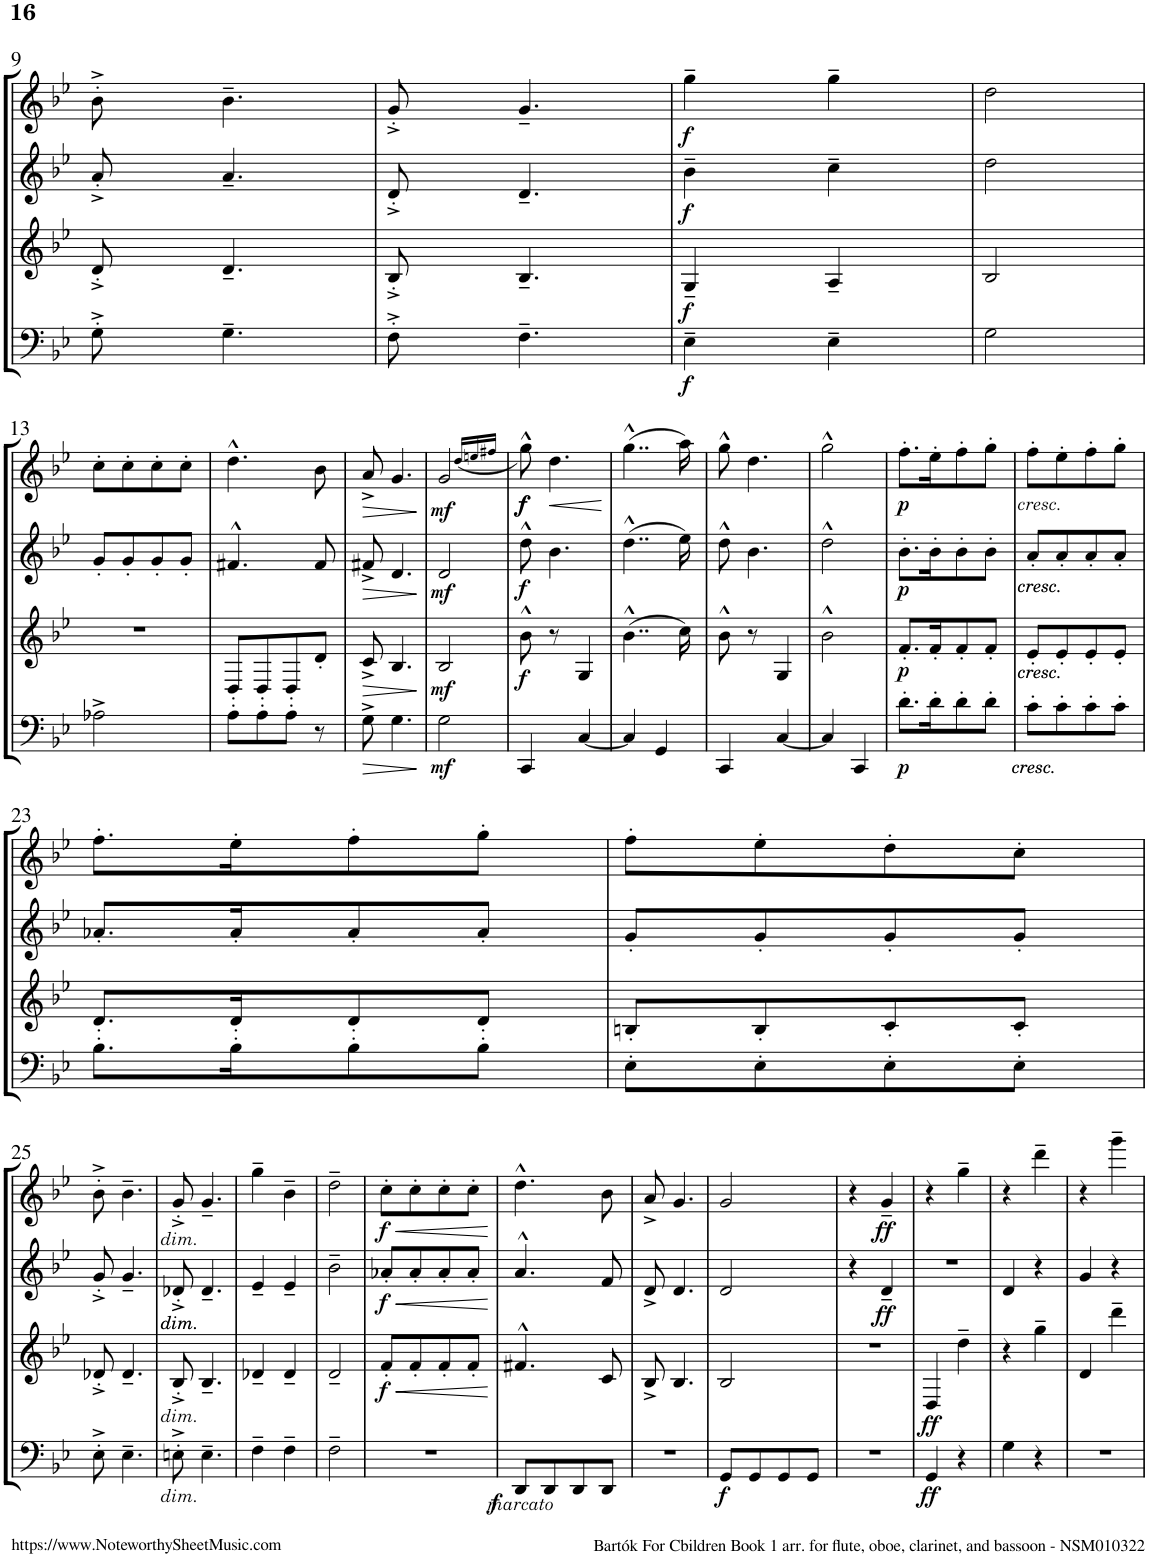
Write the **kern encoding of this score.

**kern	**dynam	**kern	**dynam	**kern	**dynam	**kern	**dynam
*part4	*part4	*part3	*part3	*part2	*part2	*part1	*part1
*staff4	*staff4	*staff3	*staff3	*staff2	*staff2	*staff1	*staff1
*I"Bn	*	*I"Cl	*	*I"Ob	*	*I"Fl	*
*	*	*I'Cl	*	*I'Ob	*	*I'Fl	*
!!LO:PB:g=z
*clefF4	*	*clefG2	*	*clefG2	*	*clefG2	*
*	*	*ITrd1c2	*	*	*	*	*
*k[b-e-]	*	*k[b-e-]	*	*k[b-e-]	*	*k[b-e-]	*
*M2/4	*	*M2/4	*	*M2/4	*	*M2/4	*
=9	=9	=9	=9	=9	=9	=9	=9
8G'^\	.	8d'^/	.	8a'^/	.	8b-'^\	.
4.G~\	.	4.d~/	.	4.a~/	.	4.b-~\	.
=10	=10	=10	=10	=10	=10	=10	=10
8F'^\	.	8B-'^/	.	8d'^/	.	8g'^/	.
4.F~\	.	4.B-~/	.	4.d~/	.	4.g~/	.
=11	=11	=11	=11	=11	=11	=11	=11
!	!LO:DY:b	!	!LO:DY:b	!	!LO:DY:b	!	!LO:DY:b
4E-~\	f	4G~/	f	4b-~\	f	4gg~\	f
4E-~\	.	4A~/	.	4cc~\	.	4gg~\	.
=12	=12	=12	=12	=12	=12	=12	=12
2G\	.	2B-/	.	2dd\	.	2dd\	.
!!LO:LB:g=z
=13	=13	=13	=13	=13	=13	=13	=13
2A-X^\	.	2r	.	8g'/L	.	8cc'\L	.
.	.	.	.	8g'/	.	8cc'\	.
.	.	.	.	8g'/	.	8cc'\	.
.	.	.	.	8g'/J	.	8cc'\J	.
=14	=14	=14	=14	=14	=14	=14	=14
8A'\L	.	8D'/L	.	4.f#X^^/	.	4.dd^^\	.
8A'\	.	8D'/	.	.	.	.	.
8A'\J	.	8D'/	.	.	.	.	.
8r	.	8d'/J	.	8f#/	.	8b-\	.
=15	=15	=15	=15	=15	=15	=15	=15
!	!	!	!LO:HP:b	!	!LO:HP:b	!	!LO:HP:b
8G^\	.	8c^/	>	8f#X^/	>	8a^/	>
4.G\	.	4.B-/	.	4.d/	.	4.g/	.
=16	=16	=16	=16	=16	=16	=16	=16
!	!LO:DY:b	!	!LO:DY:b	!	!LO:DY:b	!	!LO:DY:b
2G\	mf	2B-/	mf	2d/	mf	2g/	mf
.	.	.	.	.	.	(16qdd/LL	.
.	.	.	.	.	.	16qeen/	.
.	.	.	.	.	.	16qff#X/JJ	.
=17	=17	=17	=17	=17	=17	=17	=17
!	!	!	!LO:DY:b	!	!LO:DY:b	!	!LO:DY:b
!	!	!	!	!	!	!	!LO:DY:n=1:b
4CC/	.	8b-^^\	f	8dd^^\	f	8gg^^\)	f f
!	!	!	!	!	!	!	!LO:HP:b
.	.	8r	.	4.b-\	.	4.dd\	<
[4C/	.	4G/	.	.	.	.	.
.	.	.	.	.	.	.	]
=18	=18	=18	=18	=18	=18	=18	=18
4C/]	.	(4..b-^^\	.	(4..dd^^\	.	(4..gg^^\	.
4GG/	.	.	.	.	.	.	.
.	.	16cc\)	.	16ee-\)	.	16aa\)	.
=19	=19	=19	=19	=19	=19	=19	=19
4CC/	.	8b-^^\	.	8dd^^\	.	8gg^^\	.
.	.	8r	.	4.b-\	.	4.dd\	.
[4C/	.	4G/	.	.	.	.	.
=20	=20	=20	=20	=20	=20	=20	=20
4C/]	.	2b-^^\	.	2dd^^\	.	2gg^^\	.
4CC/	.	.	.	.	.	.	.
=21	=21	=21	=21	=21	=21	=21	=21
!	!LO:DY:b	!	!LO:DY:b	!	!LO:DY:b	!	!LO:DY:b
8.d'\L	p	8.f'/L	p	8.b-'\L	p	8.ff'\L	p
16d'\K	.	16f'/K	.	16b-'\K	.	16ee-'\K	.
8d'\	.	8f'/	.	8b-'\	.	8ff'\	.
8d'\J	.	8f'/J	.	8b-'\J	.	8gg'\J	.
=22	=22	=22	=22	=22	=22	=22	=22
!	!LO:DY:b	!	!	!	!	!	!
!	!LO:DY:n=1:b	!	!LO:DY:b	!	!	!	!
!	!	!	!LO:DY:n=1:b	!	!LO:DY:b	!	!
!	!	!	!	!	!LO:DY:n=1:b	!	!LO:DY:b
8c'\L	other-dynamics other-dynamics	8e-'/L	other-dynamics other-dynamics	8a'/L	other-dynamics other-dynamics	8ff'\L	other-dynamics
8c'\	.	8e-'/	.	8a'/	.	8ee-'\	.
8c'\	.	8e-'/	.	8a'/	.	8ff'\	.
8c'\J	.	8e-'/J	.	8a'/J	.	8gg'\J	.
!!LO:LB:g=z
=23	=23	=23	=23	=23	=23	=23	=23
8.B-'\L	.	8.d'/L	.	8.a-X'/L	.	8.ff'\L	.
16B-'\K	.	16d'/K	.	16a-'/K	.	16ee-'\K	.
8B-'\	.	8d'/	.	8a-'/	.	8ff'\	.
8B-'\J	.	8d'/J	.	8a-'/J	.	8gg'\J	.
=24	=24	=24	=24	=24	=24	=24	=24
8E-'\L	.	8Bn'/L	.	8g'/L	.	8ff'\L	.
8E-'\	.	8B'/	.	8g'/	.	8ee-'\	.
8E-'\	.	8c'/	.	8g'/	.	8dd'\	.
8E-'\J	.	8c'/J	.	8g'/J	.	8cc'\J	.
!!LO:LB:g=z
=25	=25	=25	=25	=25	=25	=25	=25
8E-'^\	.	8d-X'^/	.	8g'^/	.	8b-'^\	.
4.E-~\	.	4.d-~/	.	4.g~/	.	4.b-~\	.
=26	=26	=26	=26	=26	=26	=26	=26
!	!LO:DY:b	!	!LO:DY:b	!	!LO:DY:b	!	!
!	!	!	!	!	!LO:DY:n=1:b	!	!LO:DY:b
8En'^\	other-dynamics	8B-'^/	other-dynamics	8d-X'^/	other-dynamics other-dynamics	8g'^/	other-dynamics
4.E~\	.	4.B-~/	.	4.d-~/	.	4.g~/	.
=27	=27	=27	=27	=27	=27	=27	=27
4F~\	.	4d-X~/	.	4e-~/	.	4gg~\	.
4F~\	.	4d-~/	.	4e-~/	.	4b-~\	.
=28	=28	=28	=28	=28	=28	=28	=28
2F~\	.	2d~/	.	2b-~\	.	2dd~\	.
=29	=29	=29	=29	=29	=29	=29	=29
!	!	!	!LO:DY:b	!	!LO:DY:b	!	!LO:DY:b
2r	.	8f'/L	f	8a-X'/L	f	8cc'\L	f
.	.	8f'/	.	8a-'/	.	8cc'\	.
.	.	8f'/	.	8a-'/	.	8cc'\	.
.	.	8f'/J	.	8a-'/J	.	8cc'\J	.
.	.	.	]	.	]	.	[
=30	=30	=30	=30	=30	=30	=30	=30
!	!LO:DY:b	!	!	!	!	!	!
!	!LO:DY:n=1:b	!	!	!	!	!	!
8DD/L	other-dynamics f	4.f#X^^/	.	4.a^^/	.	4.dd^^\	.
8DD/	.	.	.	.	.	.	.
8DD/	.	.	.	.	.	.	.
8DD/J	.	8c/	.	8f/	.	8b-\	.
=31	=31	=31	=31	=31	=31	=31	=31
2r	.	8B-^/	.	8d^/	.	8a^/	.
.	.	4.B-/	.	4.d/	.	4.g/	.
=32	=32	=32	=32	=32	=32	=32	=32
!	!LO:DY:b	!	!	!	!	!	!
8GG/L	f	2B-/	.	2d/	.	2g/	.
8GG/	.	.	.	.	.	.	.
8GG/	.	.	.	.	.	.	.
8GG/J	.	.	.	.	.	.	.
=33	=33	=33	=33	=33	=33	=33	=33
2r	.	2r	.	4r	.	4r	.
!	!	!	!	!	!LO:DY:b	!	!LO:DY:b
.	.	.	.	4d~/	ff	4g~/	ff
=34	=34	=34	=34	=34	=34	=34	=34
!	!LO:DY:b	!	!LO:DY:b	!	!	!	!
4GG/	ff	4D/	ff	2r	.	4r	.
4r	.	4dd~\	.	.	.	4gg~\	.
=35	=35	=35	=35	=35	=35	=35	=35
4G\	.	4r	.	4d/	.	4r	.
4r	.	4gg~\	.	4r	.	4ddd~\	.
=36	=36	=36	=36	=36	=36	=36	=36
2r	.	4d/	.	4g/	.	4r	.
.	.	4ddd~\	.	4r	.	4ggg~\	.
=	=	=	=	=	=	=	=
*-	*-	*-	*-	*-	*-	*-	*-
